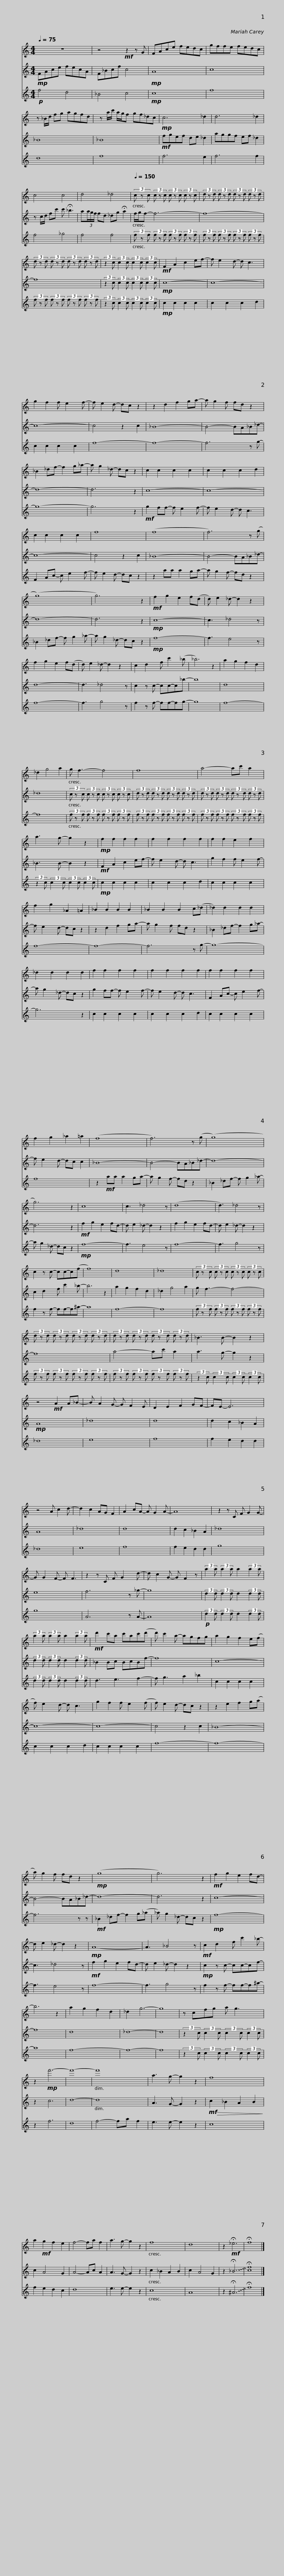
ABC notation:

X:1
%%score 1 2 3
L:1/8
Q:1/4=75
M:4/4
I:linebreak $
K:none
V:1 treble transpose=-9
V:2 treble transpose=-9
V:3 treble transpose=-21
V:1
[K:C] z8 | z4!mf! z2 z G | FAce fedc | gffe fedc |$ z _B/d/ fg agfd | %5
 z a/c'/ a/g/f gf_dc |!mp! c6 _d2 | d6 _d2 |$ c4 c4 | d4 _d4 | %10
[Q:1/4=150] (3c z c (3c z c (3c z c (3c z c | (3d z d (3d z d (3d z d (3d z d |$ (3d z d (3d z d (3d z d (3d z d | (3:2:2z2 c (3:2:2c2 c (3:2:2c2 c (3:2:2c2 c |!mf! F2 A2 c2 ef- | %15
 f e2 d- d c3 | g2 f2 f e2 f- |$ f e2 d- dc z2 | z2 d2 f2 ga- | a g2 f fd z2 | %20
 _B2 _df- f2 g_a- | a g2 _d- dc z2 | c2 c2 c2 c2 |$ c2 c2 c2 d2 | c2 c2 c2 c2 | %25
 f8 | (f8 | f6) z (g |$ (g8) | g6) z2 | %30
!mf! f2 g2 e2 f(d | d) e2 _d- d2 z2 | f2 g2 e2 f(d | d) e2 _d- d2 z2 |$ c2 d2 f c'2 (_b | %35
 _b6) z2 | a2 g2 f2 d2 | _d2 g4 a2 | g f3- f4 | f8 |$ %40
 a4- ac' a2 | a3 g- g2 z2 |!mp! f2 f2 f2 f2 | f2 f2 f2 f2 | f2 f2 e2 f2 |$ %45
 f2 g2 _A2 =A2 | _B2 B2 B2 B2 | _B2 B2 B2 c(_d | _d2) d2 d2 d2 | _d2 d2 d2 d2 |$ %50
 f2 f2 f2 f2 | f2 f2 f2 f2 | f2 f2 f2 f2 | f2 g2 _a2 =a2 | (f8 |$ %55
 f6) z (g | (g8) | g6) z2 | c8 | c3 _d4 z | %60
 (d8 |$ d3) _d4 z | c2 z c- cc-c(f | f8) | d8 | %65
 _d8 | (3c z c (3c z c (3c z c (3c z c |$ (3d z d (3d z d (3d z d (3d z d | (3d z d (3d z d (3d z d (3d z d | _B3 B- B2 z2 | %70
 z4!mf! A2 A_B- |$ B A2 G- G F2 E | D2 E2 F2 GF- | FE- E6 | z4 A c2 d- | %75
 d2 c2 AG F2 | A2 cA- A G2 A- | A8 |$ z2 z C F G2 G- | G G2 F- F F3 | %80
 z2 z C F G2 d- | d c2 G- G F2 z | (3:2:2a2 a (3:2:2a2 a a2 (3:2:2a2 a |$ (3:2:2a2 a (3:2:2a2 a a2 (3:2:2a2 a |!mf! d'2 c'a c'ac'(d' | %85
 d') c'2 a- agfg | a2 g2 f2 e(f | f) e2 d- d c3 |$ g2 f2 f e2 (f | f) e2 d- dc z2 | %90
 z2 e2 f2 g(a | a) g2 f fd z2 |!mp! (g8 | g6) z2 |$!mf! f2 g2 e2 fd- | %95
 d e2 _d- d2 z2 |!mp! A8- | A3 _B4 z |!mf! c2 d2 f c'2 _b- | b6 z2 | %100
 a2 g2 f2 d2 |$ _d2 g6- | g8 | z cfg a g3 | z2!mp! f'6- | %105
 f'8- | f'8 | a3 g- g2 z2 | f8 | a2!mf! g2 f2 e2 |$ %110
 f4- fa f2 | a3 g- g2 z2 | f8 | d8 | z2!mf! !fermata!_e6 | %115
 !fermata!f8 |] %116
V:2
[K:C]!mp! FAce fecA | F_Bcf c4 |!mp! A8 | c8 |$ _B8 | %5
 _B8 |!mf! fgef de _d2 | aggf ef _d2 |$ z c/d/ fc' c' !fermata!_b3 | a(3a/g/f/ fd _dg !fermata!a2 | %10
 f/g/f- f6- | f8- |$ f8 | (3:2:2z2 c (3:2:2c2 c (3:2:2c2 c (3:2:2c2 c |!mp! c8- | %15
 c8- | c8- |$ c4 z2 c2 | _B8- | B4- BA_B_d- | %20
 d8- | d6 z2 | c8- |$ c8- | c8- | %25
 c4 z2 c2 | _B8- | B4- BA_B_d- |$ d8- | d6 z2 | %30
!mp! c8- | c3 _d4 z | d8- | d3 _d4 z |$ c2 z c- cc-c_b- | %35
 b8 | d8 | _d8 | (3c z c (3c z c (3c z c (3c z c | (3d z d (3d z d (3d z d (3d z d |$ %40
 (3d z d (3d z d (3d z d (3d z d | _B3 B- B2 z2 |!mf! F2 A2 c2 ef- | f e2 d- d c3 | g2 f2 f e2 f- |$ %45
 f e2 d- dc z2 | z2 d2 f2 ga- | a g2 f fd z2 | _B2 _df- f2 g_a- | a g2 _d- dc z2 |$ %50
 g2 ff- f e2 f- | f e2 d- d c3 | F2 Ac- c e2 f- | f e2 d- dc c2 | _B8- |$ %55
 B4- BA_B_d- | d8- | d6 z2 |!mf! f2 g2 e2 fd- | d e2 _d- d2 z2 | %60
 f2 g2 e2 fd- |$ d e2 _d- d2 z2 | c2 d2 f c'2 _b- | b6 z2 | a2 g2 f2 d2 | %65
 _d2 g4 a2 | g f3- f4- |$ f8 | a4- ac' a2 | a3 g- g2 z2 | %70
!mp! A8 |$ _d8 | d8 | d2 c2 _B2 A2 | A8 | %75
 _d8 | d8 | d2 c2 _B2 A2 |$ _d8 | e8 | %80
 f6 z _g- | g8 | (3:2:2d2 d (3:2:2d2 d d2 (3:2:2d2 d |$ (3:2:2d2 d (3:2:2d2 d d2 (3:2:2d2 d | _B2 Bc BcBf- | %85
 f8 | c8- | c8- |$ c8- | c4 z2 c2 | %90
 _B8- | B4- BA_B_d- | d8- | d6 z2 |$ c8- | %95
 c3 _d4 z |!mf! f2 g2 e2 fd- | d e2 _d- d2 z2 |!mp! c2 z c- cc-cf- | f8 | %100
 d8 |$ _d8- | d8 | (3:2:2z2 c (3:2:2c2 c (3:2:2c2 c (3:2:2c2 c | z2 c6 | %105
 d8- | d8 | A3 G- G2 z2 |!mf!!>(! c2 _B2 A2 B2!>)! | c2 A4 G2 |$ %110
 A4- Ac A2 | A3 G- G2 z2 | c2 _B2 A2 B2 | c2 A4 G2 | z2 !~(!!fermata!_B6 | %115
 !fermata!!~)![cf]8 |] %116
V:3
[K:C]!p! f4 d4 | _B4 c4 |!mp! c8 | f8 |$ d8 | %5
 f8 | f6 e2 | f6 f2 |$ f4 _g4 | f4 f4 | %10
 (3f z f (3f z f (3f z f (3f z f | (3f z f (3f z f (3f z f (3f z f |$ (3f z f (3f z f (3f z f (3f z f | (3:2:2z2 c (3:2:2c2 c (3:2:2c2 c (3:2:2c2 c |!mp! c2 c2 c2 c2 | %15
 c2 c2 c2 d2 | c2 c2 c2 c2 |$ f8- | f8- | f6 z g- | %20
 g8- | g6 z2 |!mf! g2 ff- f e2 f- |$ f e2 d- d c3 | F2 Ac- c e2 f- | %25
 f e2 d- dc z2 | z2 aa a2 ga- | a g2 f- fd z2 |$ _B2 _df- f g2 _a- | a g2 _d- dc z2 | %30
!mp! f8- | f3 e4 z | f8- | f3 g4 z |$ f2 z f- ff-fg- | %35
 g8 | f8- | f8 | (3f z f (3f z f (3f z f (3f z f | (3f z f (3f z f (3f z f (3f z f |$ %40
 (3f z f (3f z f (3f z f (3f z f | (3:2:2z2 c (3:2:2c2 c (3:2:2c2 c (3:2:2c2 c |!mp! c2 c2 c2 c2 | c2 c2 c2 d2 | c2 c2 c2 c2 |$ %45
 f8- | f8- | f6 z g- | g8- | g6 z2 |$ %50
 c2 c2 c2 c2 | c2 c2 c2 d2 | c2 c2 c2 c2 | f8 | z2!mf! aa a2 ga- |$ %55
 a g2 f- fd z2 | _B2 _df- f g2 _a- | a g2 _d- dc z2 |!mp! f8- | f3 e4 z | %60
 f8- |$ f3 g4 z | f2 z f- ff-f^a- | a8 | f8- | %65
 f8 | (3f z f (3f z f (3f z f (3f z f |$ (3f z f (3f z f (3f z f (3f z f | (3f z f (3f z f (3f z f (3f z f | (3:2:2z2 c (3:2:2c2 c (3:2:2c2 c (3:2:2c2 c | %70
 _d8 |$ e8 | f8 | f2 e2 d2 d2 | _d8 | %75
 e8 | f8 | f2 e2 d2 d2 |$ g8 | g8 | %80
 A6 z A- | A8 |!p! (3:2:2d2 d (3:2:2d2 d d2 (3:2:2d2 d |$ (3:2:2d2 d (3:2:2d2 d d2 (3:2:2d2 d | d3 e3 f2- | %85
 f g3 a2 _b2 | c2 c2 c2 c2 | c2 c2 c2 d2 |$ c2 c2 c2 c2 | f8- | %90
 f8- | f6 z z |!mf! _B2 _df- f2 g(_a | _a) g2 _d- dc z2 |$!mp! f8- | %95
 f3 e4 z | f8- | f3 g4 z | f2 z f- ff-f^a- | a8 | %100
 f8- |$ f8- | f8 | (3:2:2z2 c (3:2:2c2 c (3:2:2c2 c (3:2:2c2 c | z2 f6 | %105
 d8 | f4- fa f2 | e3 e- e2 z2 | c8 | f2 e2 d2 c2 |$ %110
 d8 | e3 e- e2 z2 | c8 | A8 | z2 !~(!!fermata!^A6 | %115
 !~)!!fermata!f8 |] %116
